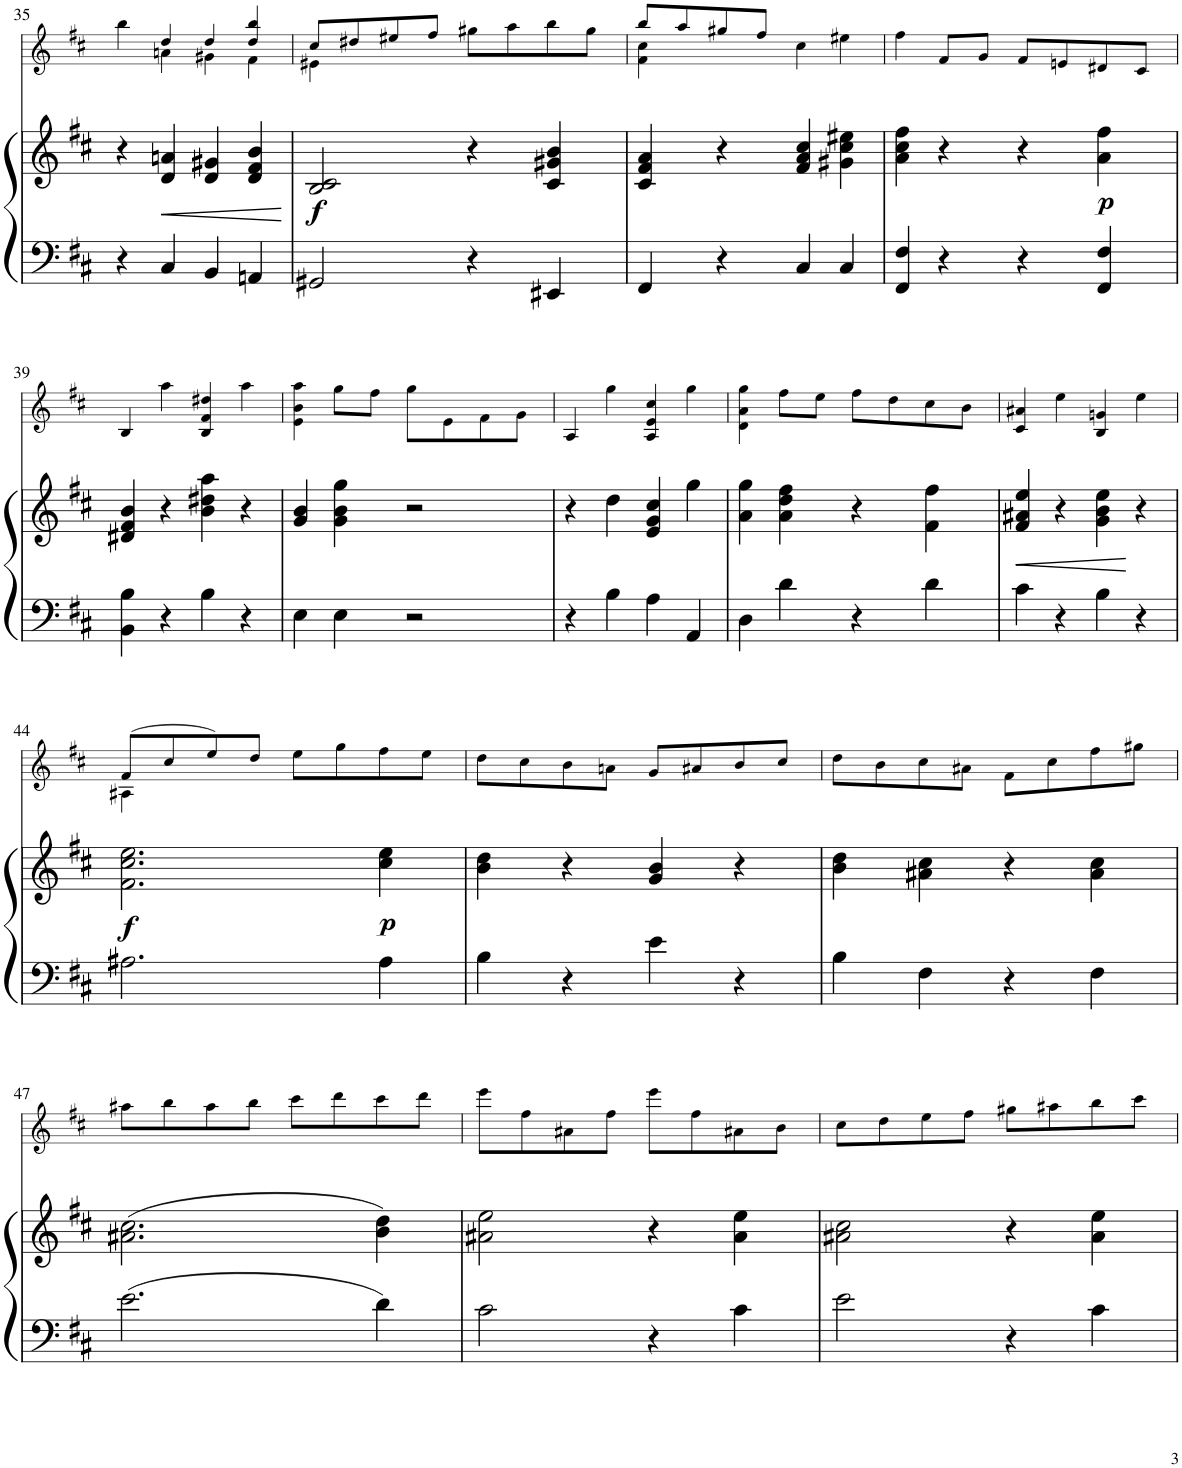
**kern	**kern	**dynam	**kern
*part2	*part2	*part2	*part1
*staff3	*staff2	*staff2/3	*staff1
*I"Piano	*	*	*I"Violin
*I'Pno	*	*	*I'Vln
!!LO:PB:g=z
*clefF4	*clefG2	*	*clefG2
*k[f#c#]	*k[f#c#]	*	*k[f#c#]
*M2/2	*M2/2	*	*M2/2
*met(c|)	*met(c|)	*	*met(c|)
=35	=35	=35	=35
*	*	*	*^
4r	4r	.	4bb\	4ryy
!	!	!LO:HP:b	!	!
4C#/	4d/ 4an/	<	4dd/	4an\
4BB/	4d/ 4g#X/	.	4dd/	4g#X\
4AAn/	4d/ 4f#/ 4b/	.	4dd/ 4bb/	4f#\
*	*	*	*v	*v
.	.	[	.
=36	=36	=36	=36
*	*	*	*^
!	!	!LO:DY:b	!	!
2GG#X/	2B/ 2c#/	f	8cc#/L	4e#X\
.	.	.	8dd#X/	.
.	.	.	8ee#X/	2.ryy
.	.	.	8ff#/J	.
4r	4r	.	8gg#X\L	.
.	.	.	8aa\	.
4EE#X/	4c#/ 4g#X/ 4b/	.	8bb\	.
.	.	.	8gg#\J	.
=37	=37	=37	=37	=37
4FF#/	4c#/ 4f#/ 4a/	.	8bb/L	4f#\ 4cc#\
.	.	.	8aa/	.
4r	4r	.	8gg#X/	2.ryy
.	.	.	8ff#/J	.
4C#/	4f#/ 4a/ 4cc#/	.	4cc#\	.
4C#/	4g#X\ 4cc#\ 4ee#X\	.	4ee#X\	.
*	*	*	*v	*v
=38	=38	=38	=38
4FF#/ 4F#/	4a\ 4cc#\ 4ff#\	.	4ff#\
4r	4r	.	8f#/L
.	.	.	8g/J
4r	4r	.	8f#/L
.	.	.	8en/
!	!	!LO:DY:b	!
4FF#/ 4F#/	4a\ 4ff#\	p	8d#X/
.	.	.	8c#/J
!!LO:LB:g=z
=39	=39	=39	=39
4BB\ 4B\	4d#X/ 4f#/ 4b/	.	4B/
4r	4r	.	4aa\
4B\	4b\ 4dd#X\ 4aa\	.	4B/ 4f#/ 4dd#X/
4r	4r	.	4aa\
=40	=40	=40	=40
4E\	4g/ 4b/	.	4e\ 4b\ 4aa\
4E\	4g\ 4b\ 4gg\	.	8gg\L
.	.	.	8ff#\J
2r	2r	.	8gg\L
.	.	.	8e\
.	.	.	8f#\
.	.	.	8g\J
=41	=41	=41	=41
4r	4r	.	4A/
4B\	4dd\	.	4gg\
4A\	4e/ 4g/ 4cc#/	.	4A/ 4e/ 4cc#/
4AA/	4gg\	.	4gg\
=42	=42	=42	=42
4D\	4a\ 4gg\	.	4d\ 4a\ 4gg\
4d\	4a\ 4dd\ 4ff#\	.	8ff#\L
.	.	.	8ee\J
4r	4r	.	8ff#\L
.	.	.	8dd\
4d\	4f#\ 4ff#\	.	8cc#\
.	.	.	8b\J
=43	=43	=43	=43
!	!	!LO:HP:b	!
4c#\	4f#/ 4a#X/ 4ee/	<	4c#/ 4a#X/
4r	4r	.	4ee\
4B\	4g\ 4b\ 4ee\	.	4B/ 4gn/
4r	4r	[	4ee\
!!LO:LB:g=z
=44	=44	=44	=44
*	*	*	*^
!	!	!LO:DY:b	!	!
2.A#X\	2.f#\ 2.cc#\ 2.ee\	f	(8f#/L	4A#X\
.	.	.	8cc#/	.
.	.	.	8ee/)	2.ryy
.	.	.	8dd/J	.
.	.	.	8ee\L	.
.	.	.	8gg\	.
!	!	!LO:DY:b	!	!
4A#\	4cc#\ 4ee\	p	8ff#\	.
.	.	.	8ee\J	.
*	*	*	*v	*v
=45	=45	=45	=45
4B\	4b\ 4dd\	.	8dd\L
.	.	.	8cc#\
4r	4r	.	8b\
.	.	.	8an\J
4e\	4g/ 4b/	.	8g/L
.	.	.	8a#X/
4r	4r	.	8b/
.	.	.	8cc#/J
=46	=46	=46	=46
4B\	4b\ 4dd\	.	8dd\L
.	.	.	8b\
4F#\	4a#X\ 4cc#\	.	8cc#\
.	.	.	8a#X\J
4r	4r	.	8f#\L
.	.	.	8cc#\
4F#\	4a#\ 4cc#\	.	8ff#\
.	.	.	8gg#X\J
!!LO:LB:g=z
=47	=47	=47	=47
2.e\	(2.a#X\ 2.cc#\	.	8aa#X\L
.	.	.	8bb\
.	.	.	8aa#\
.	.	.	8bb\J
.	.	.	8ccc#\L
.	.	.	8ddd\
4d\	4b\ 4dd\)	.	8ccc#\
.	.	.	8ddd\J
=48	=48	=48	=48
2c#\	2a#X\ 2ee\	.	8eee\L
.	.	.	8ff#\
.	.	.	8a#X\
.	.	.	8ff#\J
4r	4r	.	8eee\L
.	.	.	8ff#\
4c#\	4a#\ 4ee\	.	8a#X\
.	.	.	8b\J
=49	=49	=49	=49
2e\	2a#X\ 2cc#\	.	8cc#\L
.	.	.	8dd\
.	.	.	8ee\
.	.	.	8ff#\J
4r	4r	.	8gg#X\L
.	.	.	8aa#X\
4c#\	4a#\ 4ee\	.	8bb\
.	.	.	8ccc#\J
=	=	=	=
*-	*-	*-	*-
